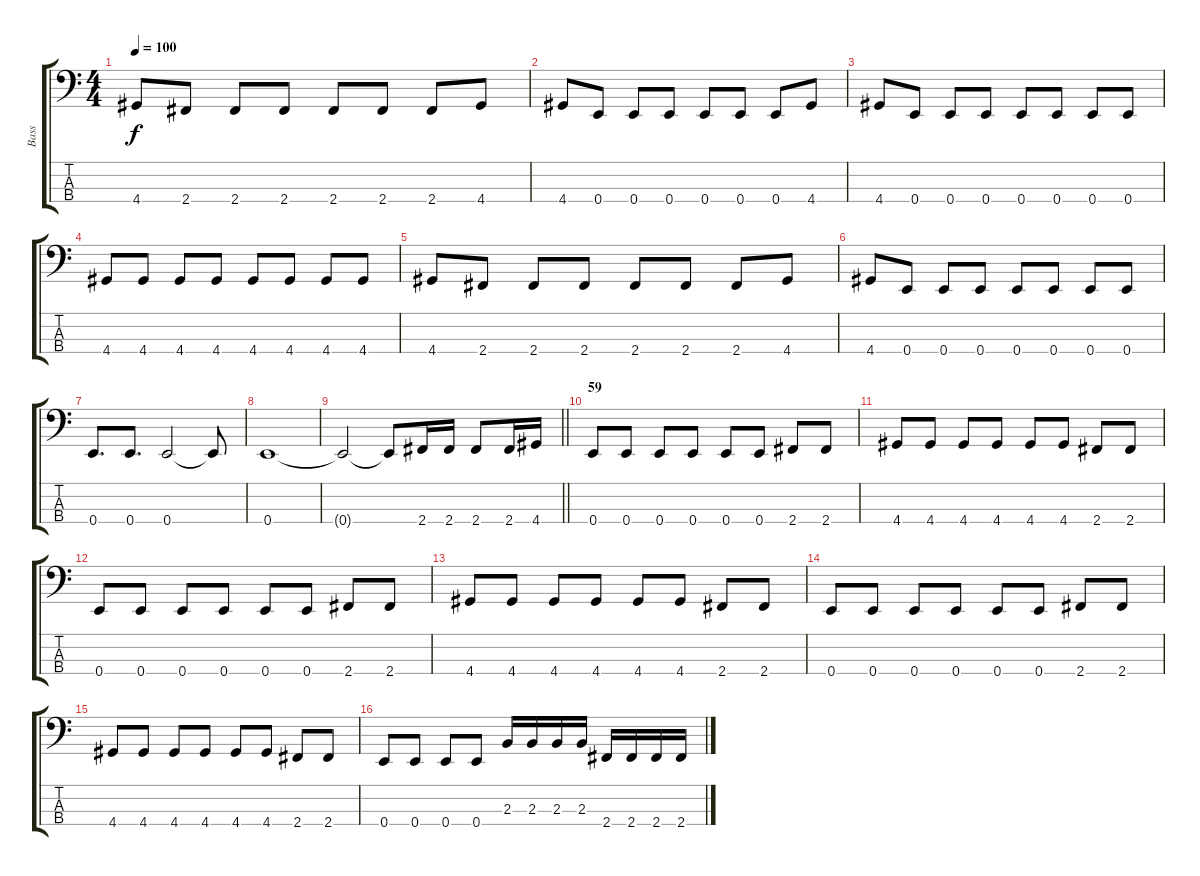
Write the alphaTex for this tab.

\track ("Bass" "Bass") {instrument electricbassfinger}
\staff {score tabs}
\tuning (G2 D2 A1 E1) {hide}
\ts (4 4)
\tempo 100
\clef f4
\ks c
4.4.8{dy f} 2.4.8 2.4.8 2.4.8 2.4.8 2.4.8 2.4.8 4.4.8 |
4.4.8 0.4.8 0.4.8 0.4.8 0.4.8 0.4.8 0.4.8 4.4.8 |
4.4.8 0.4.8 0.4.8 0.4.8 0.4.8 0.4.8 0.4.8 0.4.8 |
4.4.8 4.4.8 4.4.8 4.4.8 4.4.8 4.4.8 4.4.8 4.4.8 |
4.4.8 2.4.8 2.4.8 2.4.8 2.4.8 2.4.8 2.4.8 4.4.8 |
4.4.8 0.4.8 0.4.8 0.4.8 0.4.8 0.4.8 0.4.8 0.4.8 |
0.4.8{d} 0.4.8{d} 0.4.2 0.4{t}.8 |
0.4.1 |
\barLineRight lightlight
0.4{t}.2 0.4{t}.8 2.4.16 2.4.16 2.4.8 2.4.16 4.4.16 |
\section ("" "59")
0.4.8 0.4.8 0.4.8 0.4.8 0.4.8 0.4.8 2.4.8 2.4.8 |
4.4.8 4.4.8 4.4.8 4.4.8 4.4.8 4.4.8 2.4.8 2.4.8 |
0.4.8 0.4.8 0.4.8 0.4.8 0.4.8 0.4.8 2.4.8 2.4.8 |
4.4.8 4.4.8 4.4.8 4.4.8 4.4.8 4.4.8 2.4.8 2.4.8 |
0.4.8 0.4.8 0.4.8 0.4.8 0.4.8 0.4.8 2.4.8 2.4.8 |
4.4.8 4.4.8 4.4.8 4.4.8 4.4.8 4.4.8 2.4.8 2.4.8 |
0.4.8 0.4.8 0.4.8 0.4.8 2.3.16 2.3.16 2.3.16 2.3.16 2.4.16 2.4.16 2.4.16 2.4.16
